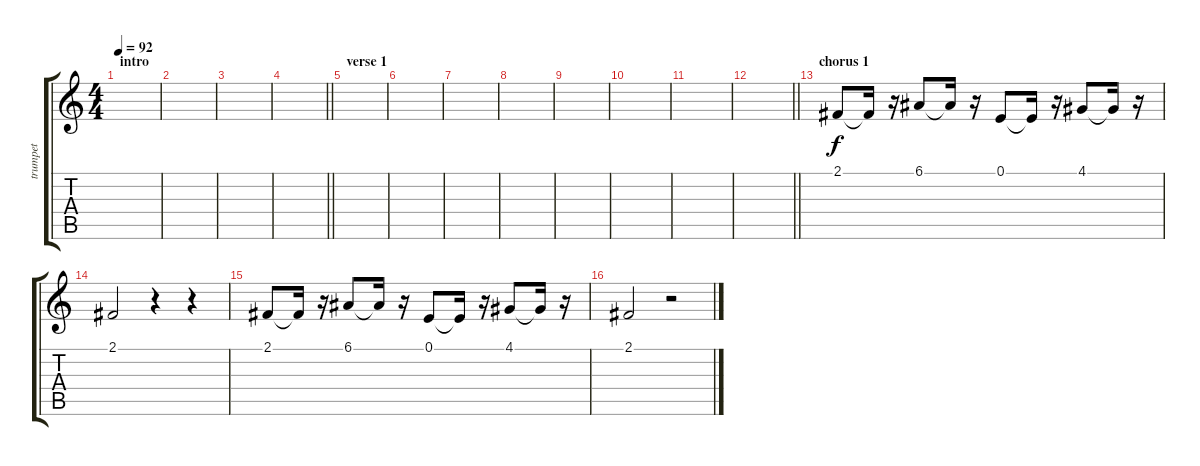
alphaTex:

\track ("trumpet" "trumpet") {instrument trumpet}
\staff {score tabs}
\tuning (E4 B3 G3 D3 A2 E2) {hide}
\ts (4 4)
\section ("" "intro")
\tempo 92
\clef g2
\ks c
|
|
|
\barLineRight lightlight
|
\section ("" "verse 1")
|
|
|
|
|
|
|
\barLineRight lightlight
|
\section ("" "chorus 1")
2.1.8 2.1{t}.16 r.16 6.1.8 6.1{t}.16 r.16 0.1.8 0.1{t}.16 r.16 4.1.8 4.1{t}.16 r.16 |
2.1.2 r.4 r.4 |
2.1.8 2.1{t}.16 r.16 6.1.8 6.1{t}.16 r.16 0.1.8 0.1{t}.16 r.16 4.1.8 4.1{t}.16 r.16 |
2.1.2 r.2
